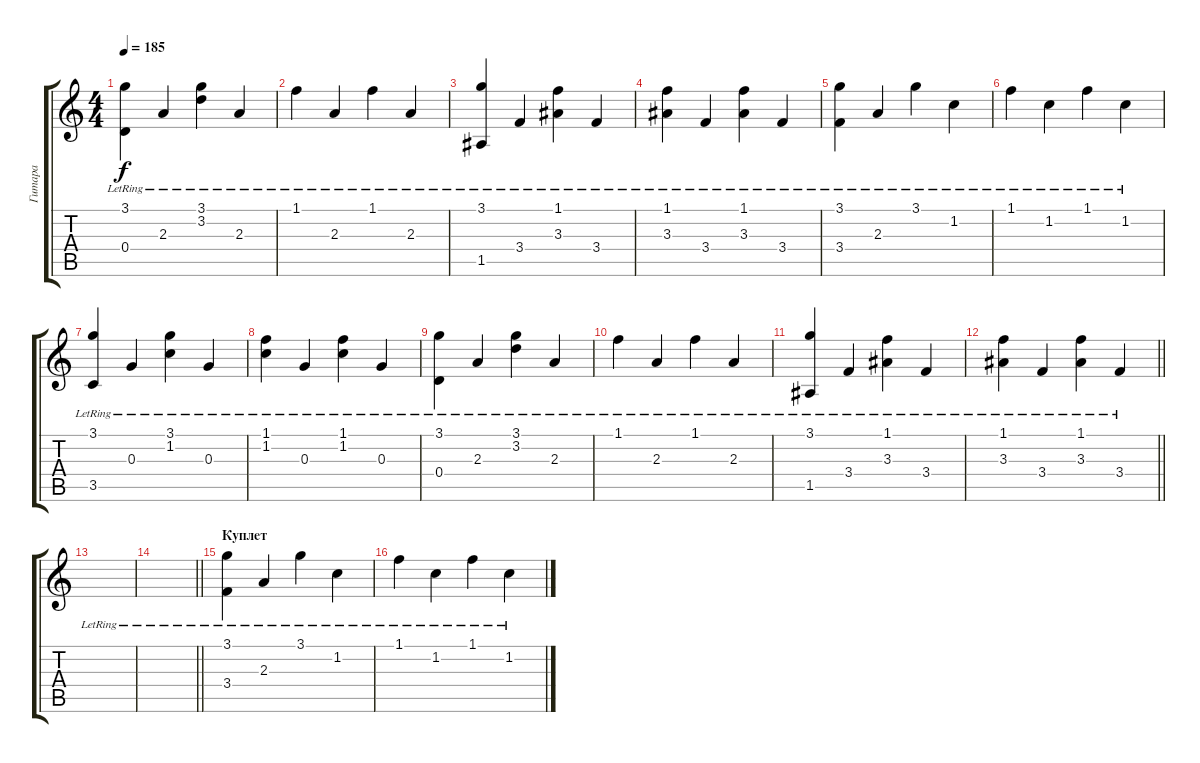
\track ("Гитара" "Гитара") {instrument acousticguitarsteel}
\staff {score tabs}
\tuning (E4 B3 G3 D3 A2 E2) {hide}
\ts (4 4)
\tempo 185
\clef g2
\ks c
(3.1{lr} 0.4{lr}).4{dy f} 2.3{lr}.4 (3.1{lr} 3.2{lr}).4 2.3{lr}.4 |
1.1{lr}.4 2.3{lr}.4 1.1{lr}.4 2.3{lr}.4 |
(3.1{lr} 1.5{lr}).4 3.4{lr}.4 (1.1{lr} 3.3{lr}).4 3.4{lr}.4 |
(1.1{lr} 3.3{lr}).4 3.4{lr}.4 (1.1{lr} 3.3{lr}).4 3.4{lr}.4 |
(3.1{lr} 3.4{lr}).4 2.3{lr}.4 3.1{lr}.4 1.2{lr}.4 |
1.1{lr}.4 1.2{lr}.4 1.1{lr}.4 1.2{lr}.4 |
(3.1{lr} 3.5{lr}).4 0.3{lr}.4 (3.1{lr} 1.2{lr}).4 0.3{lr}.4 |
(1.1{lr} 1.2{lr}).4 0.3{lr}.4 (1.1{lr} 1.2{lr}).4 0.3{lr}.4 |
(3.1{lr} 0.4{lr}).4 2.3{lr}.4 (3.1{lr} 3.2{lr}).4 2.3{lr}.4 |
1.1{lr}.4 2.3{lr}.4 1.1{lr}.4 2.3{lr}.4 |
(3.1{lr} 1.5{lr}).4 3.4{lr}.4 (1.1{lr} 3.3{lr}).4 3.4{lr}.4 |
\barLineRight lightlight
(1.1{lr} 3.3{lr}).4 3.4{lr}.4 (1.1{lr} 3.3{lr}).4 3.4{lr}.4 |
|
\barLineRight lightlight
|
\section ("" "Куплет")
(3.1{lr} 3.4{lr}).4 2.3{lr}.4 3.1{lr}.4 1.2{lr}.4 |
1.1{lr}.4 1.2{lr}.4 1.1{lr}.4 1.2{lr}.4
